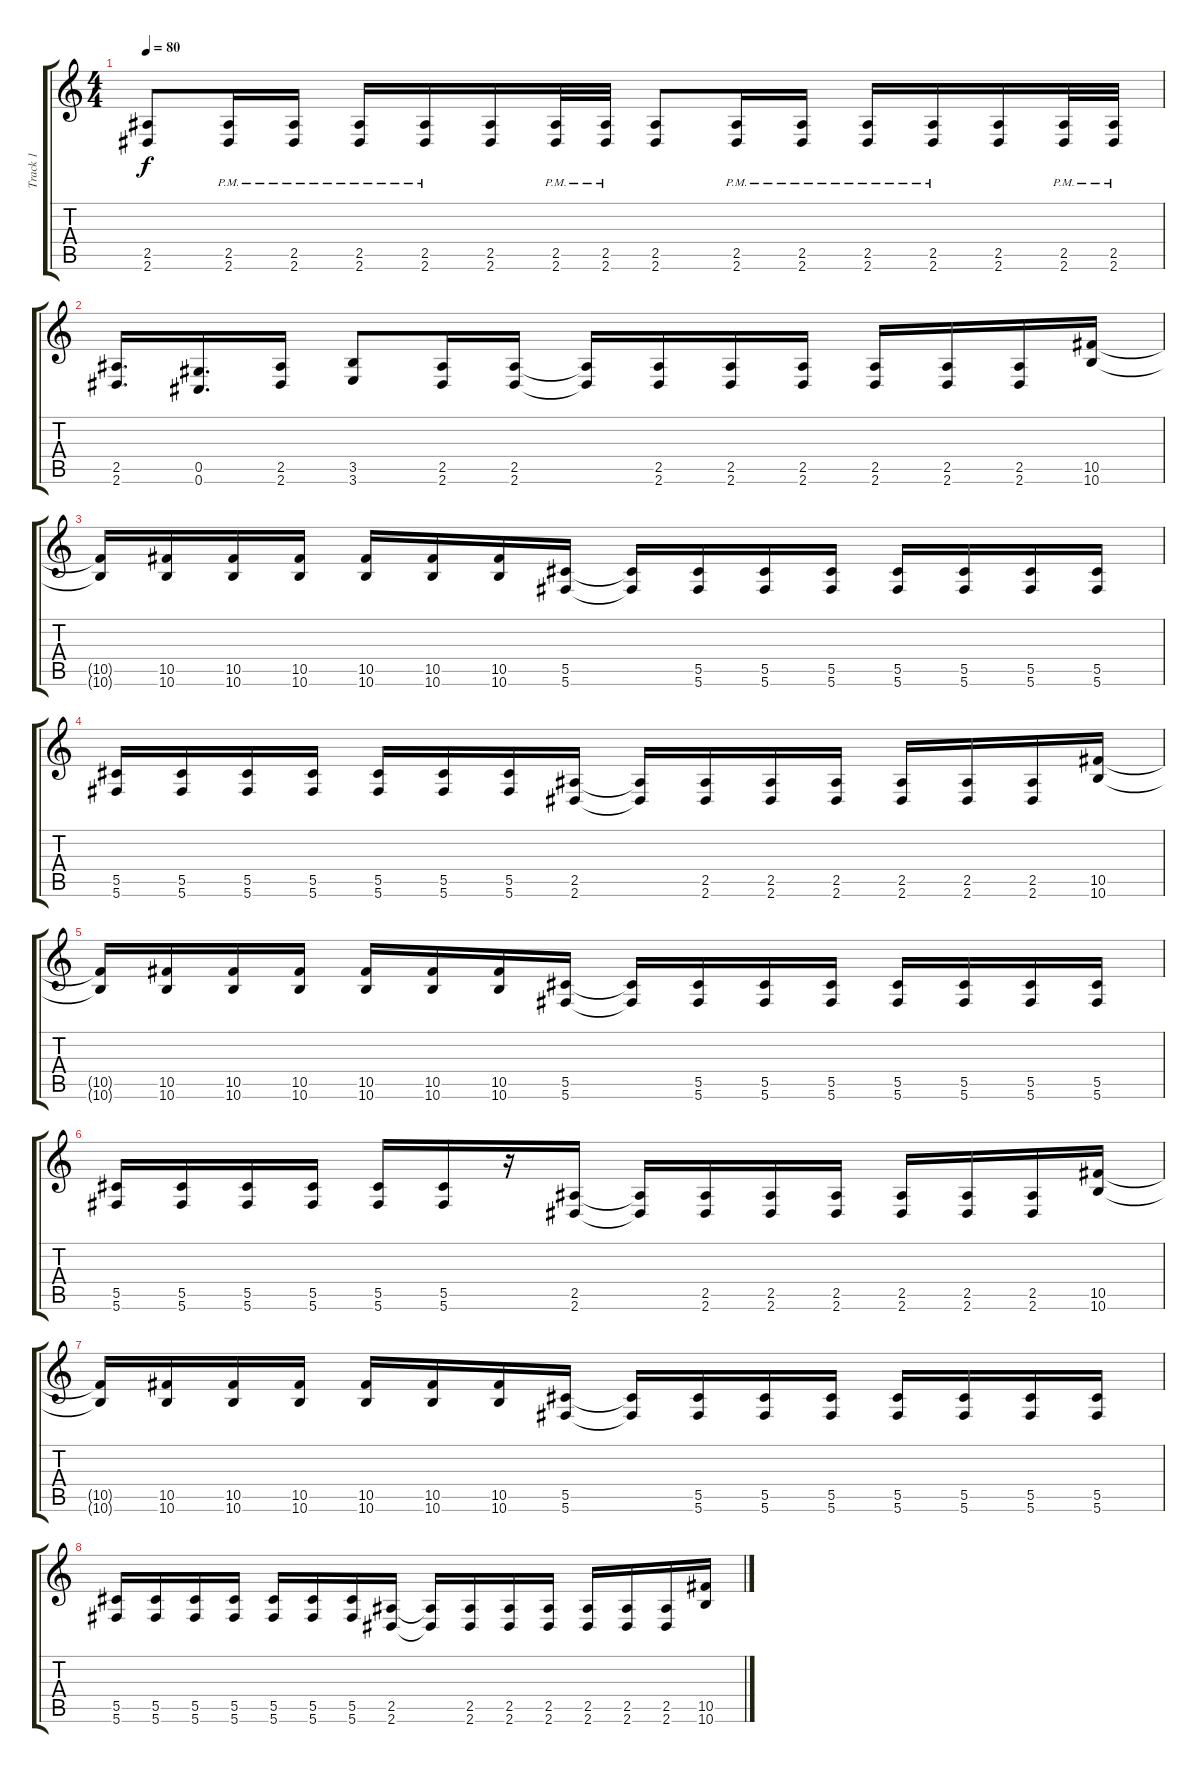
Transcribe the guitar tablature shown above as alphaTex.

\track ("Track 1" "Track 1") {instrument distortionguitar}
\staff {score tabs}
\tuning (Eb4 Bb3 Gb3 Db3 Ab2 Db2) {hide}
\ts (4 4)
\tempo 80
\clef g2
\ks c
(2.5 2.6).8{dy f} (2.5{pm} 2.6{pm}).16 (2.5{pm} 2.6{pm}).16 (2.5{pm} 2.6{pm}).16 (2.5{pm} 2.6{pm}).16 (2.5 2.6).16 (2.5{pm} 2.6{pm}).32 (2.5{pm} 2.6{pm}).32 (2.5 2.6).8 (2.5{pm} 2.6{pm}).16 (2.5{pm} 2.6{pm}).16 (2.5{pm} 2.6{pm}).16 (2.5{pm} 2.6{pm}).16 (2.5 2.6).16 (2.5{pm} 2.6{pm}).32 (2.5{pm} 2.6{pm}).32 |
(2.5 2.6).16{d} (0.5 0.6).16{d} (2.5 2.6).16 (3.5 3.6).8 (2.5 2.6).16 (2.5 2.6).16 (2.5{t} 2.6{t}).16 (2.5 2.6).16 (2.5 2.6).16 (2.5 2.6).16 (2.5 2.6).16 (2.5 2.6).16 (2.5 2.6).16 (10.5 10.6).16 |
(10.5{t} 10.6{t}).16 (10.5 10.6).16 (10.5 10.6).16 (10.5 10.6).16 (10.5 10.6).16 (10.5 10.6).16 (10.5 10.6).16 (5.5 5.6).16 (5.5{t} 5.6{t}).16 (5.5 5.6).16 (5.5 5.6).16 (5.5 5.6).16 (5.5 5.6).16 (5.5 5.6).16 (5.5 5.6).16 (5.5 5.6).16 |
(5.5 5.6).16 (5.5 5.6).16 (5.5 5.6).16 (5.5 5.6).16 (5.5 5.6).16 (5.5 5.6).16 (5.5 5.6).16 (2.5 2.6).16 (2.5{t} 2.6{t}).16 (2.5 2.6).16 (2.5 2.6).16 (2.5 2.6).16 (2.5 2.6).16 (2.5 2.6).16 (2.5 2.6).16 (10.5 10.6).16 |
(10.5{t} 10.6{t}).16 (10.5 10.6).16 (10.5 10.6).16 (10.5 10.6).16 (10.5 10.6).16 (10.5 10.6).16 (10.5 10.6).16 (5.5 5.6).16 (5.5{t} 5.6{t}).16 (5.5 5.6).16 (5.5 5.6).16 (5.5 5.6).16 (5.5 5.6).16 (5.5 5.6).16 (5.5 5.6).16 (5.5 5.6).16 |
(5.5 5.6).16 (5.5 5.6).16 (5.5 5.6).16 (5.5 5.6).16 (5.5 5.6).16 (5.5 5.6).16 r.16 (2.5 2.6).16 (2.5{t} 2.6{t}).16 (2.5 2.6).16 (2.5 2.6).16 (2.5 2.6).16 (2.5 2.6).16 (2.5 2.6).16 (2.5 2.6).16 (10.5 10.6).16 |
(10.5{t} 10.6{t}).16 (10.5 10.6).16 (10.5 10.6).16 (10.5 10.6).16 (10.5 10.6).16 (10.5 10.6).16 (10.5 10.6).16 (5.5 5.6).16 (5.5{t} 5.6{t}).16 (5.5 5.6).16 (5.5 5.6).16 (5.5 5.6).16 (5.5 5.6).16 (5.5 5.6).16 (5.5 5.6).16 (5.5 5.6).16 |
(5.5 5.6).16 (5.5 5.6).16 (5.5 5.6).16 (5.5 5.6).16 (5.5 5.6).16 (5.5 5.6).16 (5.5 5.6).16 (2.5 2.6).16 (2.5{t} 2.6{t}).16 (2.5 2.6).16 (2.5 2.6).16 (2.5 2.6).16 (2.5 2.6).16 (2.5 2.6).16 (2.5 2.6).16 (10.5 10.6).16
